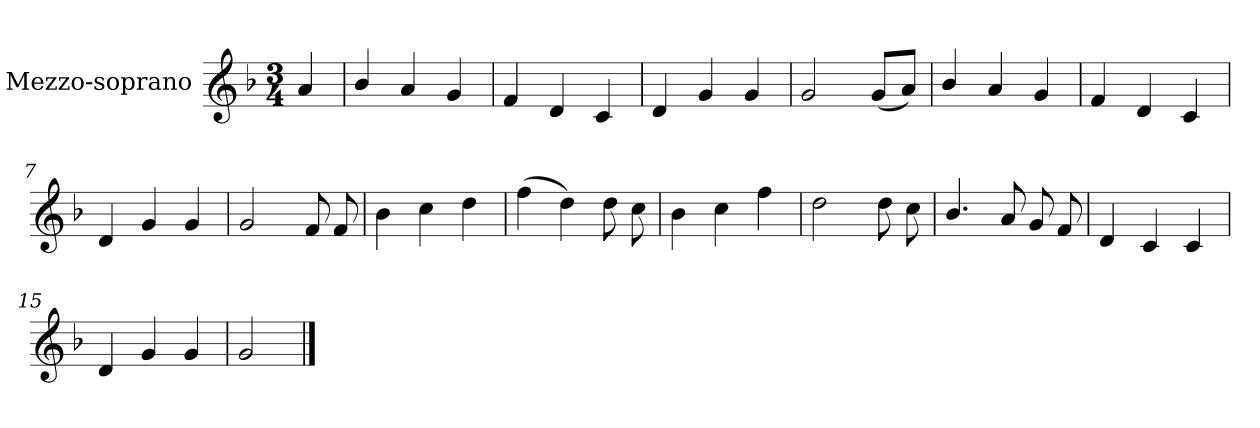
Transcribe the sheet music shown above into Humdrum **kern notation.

**kern
*part1
*staff1
*I"Mezzo-soprano
*I'Mzs.
*clefG2
*k[b-]
*M3/4
*MM120
=
4a/
=1
4b-/
4a/
4g/
=2
4f/
4d/
4c/
=3
4d/
4g/
4g/
=4
2g/
(<8g/L
8a/J)
!!LO:LB:g=z
=5
4b-/
4a/
4g/
=6
4f/
4d/
4c/
=7
4d/
4g/
4g/
=8
2g/
8f/
8f/
!!LO:LB:g=z
=9
4b-\
4cc\
4dd\
=10
(>4ff\
4dd\)
8dd\
8cc\
=11
4b-\
4cc\
4ff\
=12
2dd\
8dd\
8cc\
!!LO:LB:g=z
=13
4.b-/
8a/
8g/
8f/
=14
4d/
4c/
4c/
=15
4d/
4g/
4g/
=16
2g/
==
*-
